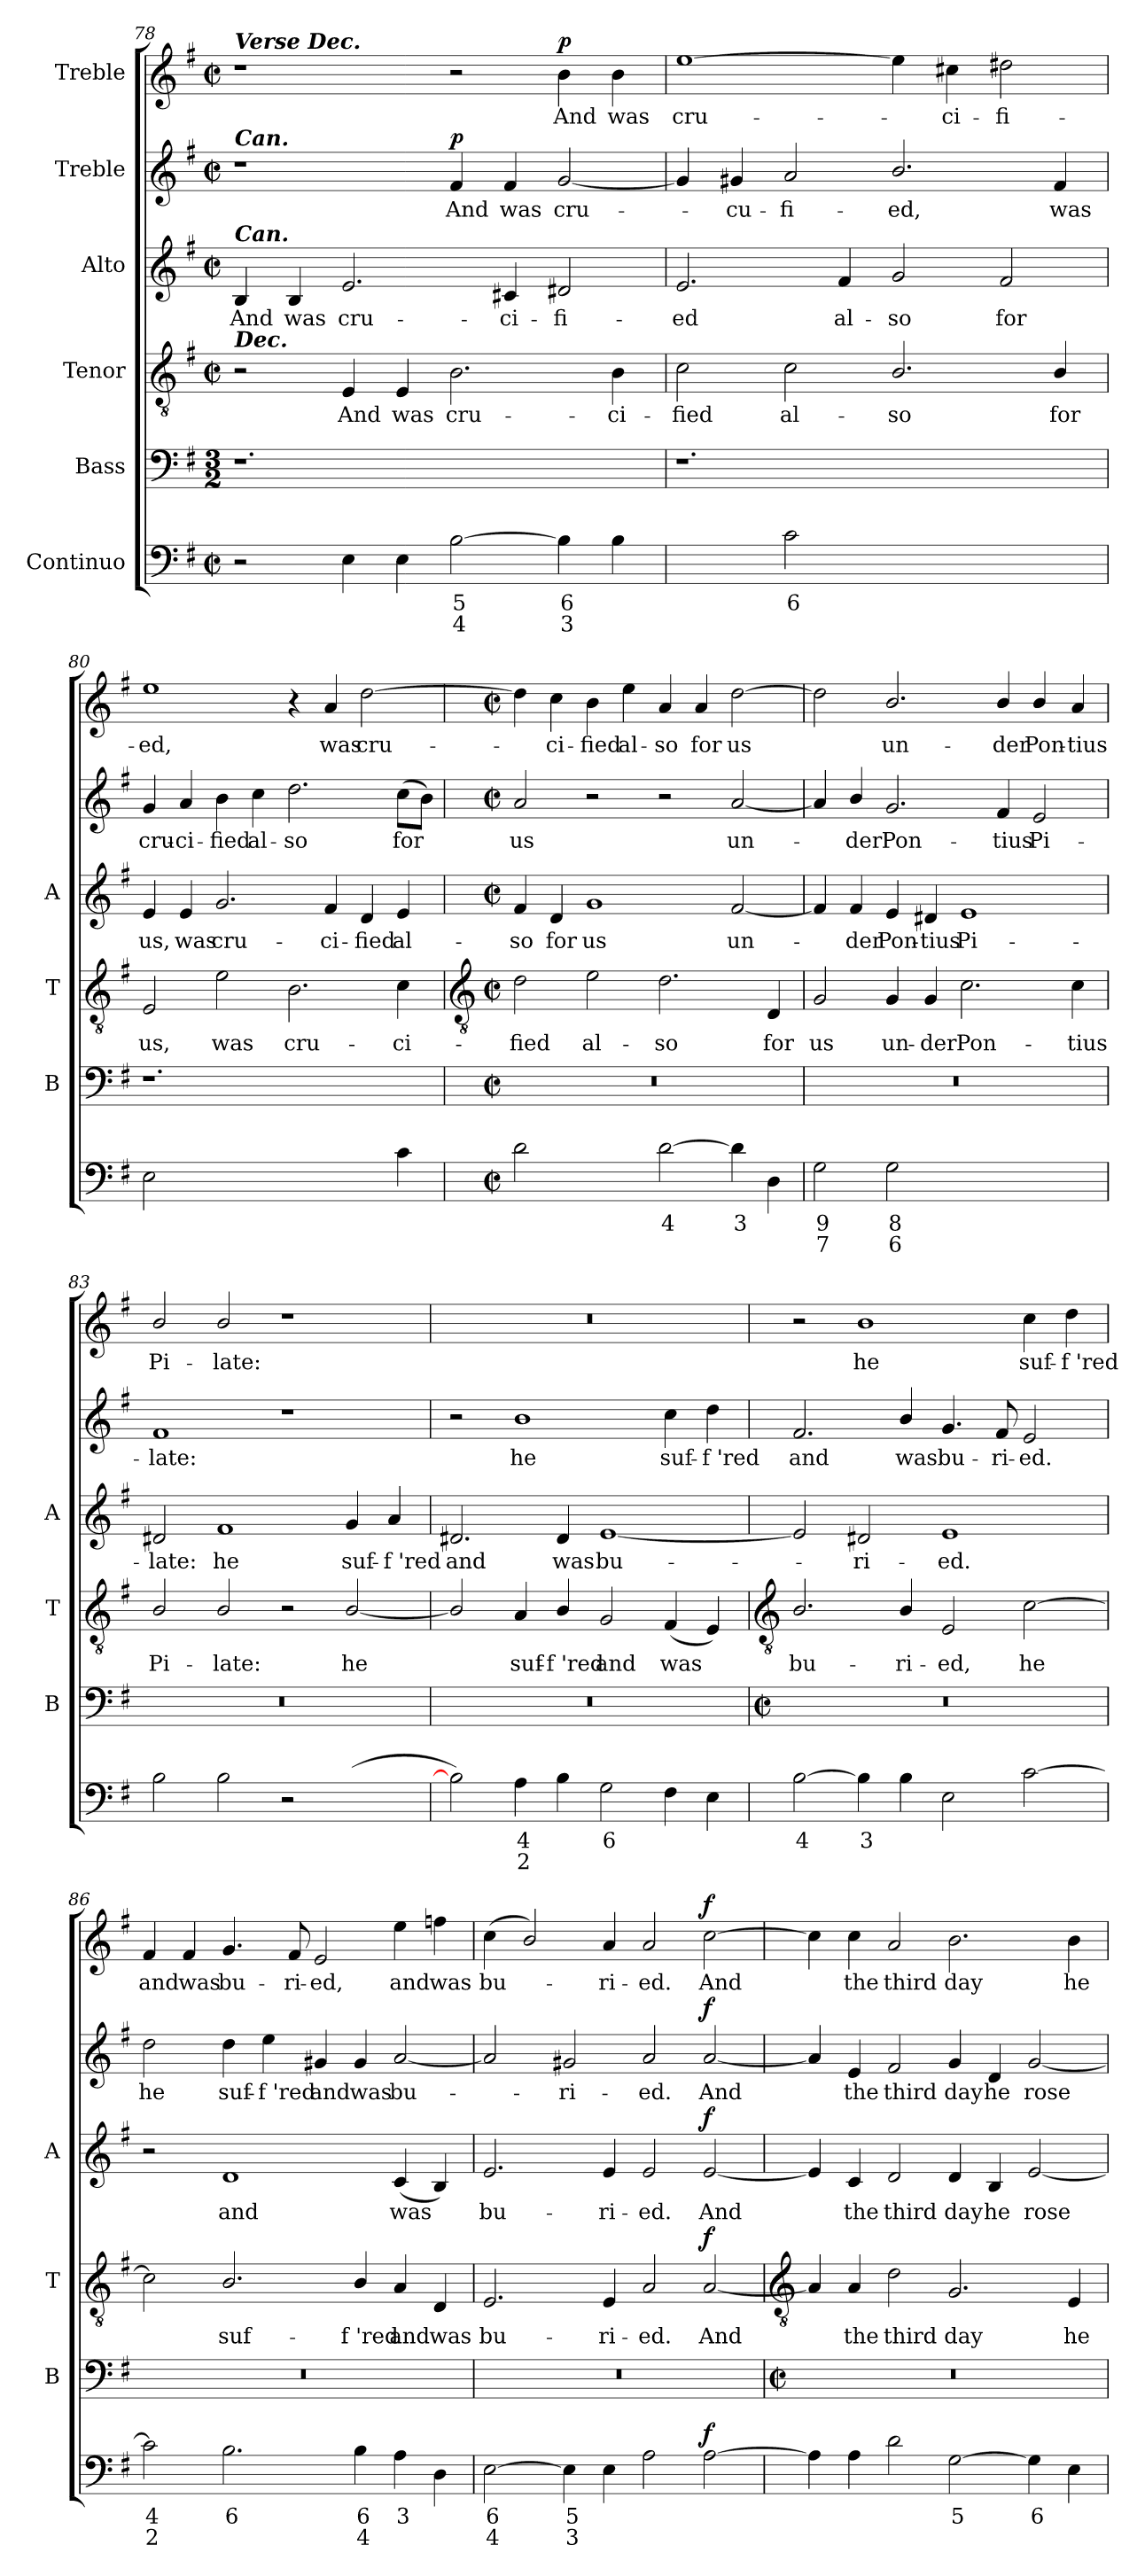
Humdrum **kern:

**kern	**text	**text	**dynam	**kern	**kern	**text	**dynam	**kern	**text	**dynam	**kern	**text	**dynam	**kern	**text	**dynam
*part6	*part6	*part6	*part6	*part5	*part4	*part4	*part4	*part3	*part3	*part3	*part2	*part2	*part2	*part1	*part1	*part1
*staff6	*staff6	*staff6	*staff6	*staff5	*staff4	*staff4	*staff4	*staff3	*staff3	*staff3	*staff2	*staff2	*staff2	*staff1	*staff1	*staff1
*I"Continuo	*	*	*	*I"Bass	*I"Tenor	*	*	*I"Alto	*	*	*I"Treble	*	*	*I"Treble	*	*
*	*	*	*	*I'B	*I'T	*	*	*I'A	*	*	*	*	*	*	*	*
!!LO:LB:g=z
*clefF4	*	*	*	*clefF4	*clefGv2	*	*	*clefG2	*	*	*clefG2	*	*	*clefG2	*	*
*k[f#]	*	*	*	*k[f#]	*k[f#]	*	*	*k[f#]	*	*	*k[f#]	*	*	*k[f#]	*	*
*G:	*	*	*	*G:	*G:	*	*	*G:	*	*	*G:	*	*	*G:	*	*
*M4/2	*	*	*	*M3/2	*M4/2	*	*	*M4/2	*	*	*M4/2	*	*	*M4/2	*	*
*met(c|)	*	*	*	*	*met(c|)	*	*	*met(c|)	*	*	*met(c|)	*	*	*met(c|)	*	*
=78	=78	=78	=78	=78	=78	=78	=78	=78	=78	=78	=78	=78	=78	=78	=78	=78
!	!	!	!	!	!	!	!	!	!	!	!	!	!	!LO:TX:a:Bi:t=Verse Dec.	!	!
!	!	!	!	!	!	!	!	!	!	!	!LO:TX:a:Bi:t=Can.	!	!	!	!	!
!	!	!	!	!	!	!	!	!LO:TX:a:Bi:t=Can.	!	!	!	!	!	!	!	!
!	!	!	!	!	!LO:TX:a:Bi:t=Dec.	!	!	!	!	!	!	!	!	!	!	!
!	!	!	!	!	!	!	!	!	!LO:LY:b	!	!	!	!	!	!	!
2r	.	.	.	1.r	2r	.	.	4B	And	.	1r	.	.	1r	.	.
!	!	!	!	!	!	!	!	!	!LO:LY:b	!	!	!	!	!	!	!
.	.	.	.	.	.	.	.	4B	was	.	.	.	.	.	.	.
!	!	!	!	!	!	!LO:LY:b	!	!	!LO:LY:b	!	!	!	!	!	!	!
4E	.	.	.	.	4E	And	.	2.e	cru-	.	.	.	.	.	.	.
!	!	!	!	!	!	!LO:LY:b	!	!	!	!	!	!	!	!	!	!
4E	.	.	.	.	4E	was	.	.	.	.	.	.	.	.	.	.
!	!LO:LY:b	!LO:LY:b	!	!	!	!LO:LY:b	!	!	!	!	!	!LO:LY:b	!LO:DY:b	!	!	!
[2B	5	4	.	.	2.B	cru-	.	.	.	.	4f#	And	p	2r	.	.
!	!	!	!	!	!	!	!	!	!LO:LY:b	!	!	!LO:LY:b	!	!	!	!
.	.	.	.	.	.	.	.	4c#X	-ci-	.	4f#	was	.	.	.	.
!	!LO:LY:b	!LO:LY:b	!	!	!	!	!	!	!LO:LY:b	!	!	!LO:LY:b	!	!	!LO:LY:b	!LO:DY:b
4B]	6	3	.	2ryy	.	.	.	2d#X	-fi-	.	[2g	cru-	.	4b	And	p
!	!	!	!	!	!	!LO:LY:b	!	!	!	!	!	!	!	!	!LO:LY:b	!
4B	.	.	.	.	4B	-ci-	.	.	.	.	.	.	.	4b	was	.
=79	=79	=79	=79	=79	=79	=79	=79	=79	=79	=79	=79	=79	=79	=79	=79	=79
!	!LO:LY:b	!	!	!	!	!LO:LY:b	!	!	!LO:LY:b	!	!	!	!	!	!LO:LY:b	!
[4cyy	5	.	.	1.r	2c	-fied	.	2.e	-ed	.	4g]	.	.	[1ee	cru-	.
!	!LO:LY:b	!	!	!	!	!	!	!	!	!	!	!LO:LY:b	!	!	!	!
4cyy]	5	.	.	.	.	.	.	.	.	.	4g#X	cu-	.	.	.	.
!	!LO:LY:b	!	!	!	!	!LO:LY:b	!	!	!	!	!	!LO:LY:b	!	!	!	!
2c	6	.	.	.	2c	al-	.	.	.	.	2a	-fi-	.	.	.	.
!	!	!	!	!	!	!	!	!	!LO:LY:b	!	!	!	!	!	!	!
.	.	.	.	.	.	.	.	4f#	al-	.	.	.	.	.	.	.
!	!LO:LY:b	!LO:LY:b	!	!	!	!LO:LY:b	!	!	!LO:LY:b	!	!	!LO:LY:b	!	!	!	!
[2Byy	6	4	.	.	2.B/	-so	.	2g	-so	.	2.b/	-ed,	.	4ee]	.	.
!	!	!	!	!	!	!	!	!	!	!	!	!	!	!	!LO:LY:b	!
.	.	.	.	.	.	.	.	.	.	.	.	.	.	4cc#X	ci-	.
!	!LO:LY:b	!LO:LY:b	!	!	!	!	!	!	!LO:LY:b	!	!	!	!	!	!LO:LY:b	!
2Byy]	5	3	.	2ryy	.	.	.	2f#	for	.	.	.	.	2dd#X	-fi-	.
!	!	!	!	!	!	!LO:LY:b	!	!	!	!	!	!LO:LY:b	!	!	!	!
.	.	.	.	.	4B/	for	.	.	.	.	4f#	was	.	.	.	.
=80	=80	=80	=80	=80	=80	=80	=80	=80	=80	=80	=80	=80	=80	=80	=80	=80
!	!	!	!	!	!	!LO:LY:b	!	!	!LO:LY:b	!	!	!LO:LY:b	!	!	!LO:LY:b	!
2E	.	.	.	1.r	2E	us,	.	4e	us,	.	4g	cru-	.	1ee	-ed,	.
!	!	!	!	!	!	!	!	!	!LO:LY:b	!	!	!LO:LY:b	!	!	!	!
.	.	.	.	.	.	.	.	4e	was	.	4a	-ci-	.	.	.	.
!	!LO:LY:b	!	!	!	!	!LO:LY:b	!	!	!LO:LY:b	!	!	!LO:LY:b	!	!	!	!
[4eyy	5	.	.	.	2e	was	.	2.g	cru-	.	4b	-fied	.	.	.	.
!	!LO:LY:b	!	!	!	!	!	!	!	!	!	!	!LO:LY:b	!	!	!	!
4eyy]	6	.	.	.	.	.	.	.	.	.	4cc	al-	.	.	.	.
!	!LO:LY:b	!	!	!	!	!LO:LY:b	!	!	!	!	!	!LO:LY:b	!	!	!	!
[4Byy	6	.	.	.	2.B	cru-	.	.	.	.	2.dd	-so	.	4r	.	.
!	!LO:LY:b	!	!	!	!	!	!	!	!LO:LY:b	!	!	!	!	!	!LO:LY:b	!
4Byy_	5	.	.	.	.	.	.	4f#	-ci-	.	.	.	.	4a	was	.
!	!LO:LY:b	!	!	!	!	!	!	!	!LO:LY:b	!	!	!	!	!	!LO:LY:b	!
4Byy]	6	.	.	2ryy	.	.	.	4d	-fied	.	.	.	.	[2dd	cru-	.
!	!	!	!	!	!	!LO:LY:b	!	!	!LO:LY:b	!	!	!LO:LY:b	!	!	!	!
4c	.	.	.	.	4c	-ci-	.	4e	al-	.	(>8ccL	for	.	.	.	.
.	.	.	.	.	.	.	.	.	.	.	8bJ)	.	.	.	.	.
!!LO:LB:g=z
=81	=81	=81	=81	=81	=81	=81	=81	=81	=81	=81	=81	=81	=81	=81	=81	=81
*	*	*	*	*	*clefGv2	*	*	*	*	*	*	*	*	*	*	*
*M4/2	*	*	*	*M4/2	*M4/2	*	*	*M4/2	*	*	*M4/2	*	*	*M4/2	*	*
*met(c|)	*	*	*	*met(c|)	*met(c|)	*	*	*met(c|)	*	*	*met(c|)	*	*	*met(c|)	*	*
!	!	!	!	!	!	!LO:LY:b	!	!	!LO:LY:b	!	!	!LO:LY:b	!	!	!	!
2d	.	.	.	0r	2d	-fied	.	4f#	-so	.	2a	us	.	4dd]	.	.
!	!	!	!	!	!	!	!	!	!LO:LY:b	!	!	!	!	!	!LO:LY:b	!
.	.	.	.	.	.	.	.	4d	for	.	.	.	.	4cc	ci-	.
!	!LO:LY:b	!	!	!	!	!LO:LY:b	!	!	!LO:LY:b	!	!	!	!	!	!LO:LY:b	!
[4eyy	5	.	.	.	2e	al-	.	1g	us	.	2r	.	.	4b	-fied	.
!	!LO:LY:b	!	!	!	!	!	!	!	!	!	!	!	!	!	!LO:LY:b	!
4eyy]	6	.	.	.	.	.	.	.	.	.	.	.	.	4ee	al-	.
!	!LO:LY:b	!	!	!	!	!LO:LY:b	!	!	!	!	!	!	!	!	!LO:LY:b	!
[2d	4	.	.	.	2.d	-so	.	.	.	.	2r	.	.	4a	-so	.
!	!	!	!	!	!	!	!	!	!	!	!	!	!	!	!LO:LY:b	!
.	.	.	.	.	.	.	.	.	.	.	.	.	.	4a	for	.
!	!LO:LY:b	!	!	!	!	!	!	!	!LO:LY:b	!	!	!LO:LY:b	!	!	!LO:LY:b	!
4d]	3	.	.	.	.	.	.	[2f#	un-	.	[2a	un-	.	[2dd	us	.
!	!	!	!	!	!	!LO:LY:b	!	!	!	!	!	!	!	!	!	!
4D	.	.	.	.	4D	for	.	.	.	.	.	.	.	.	.	.
=82	=82	=82	=82	=82	=82	=82	=82	=82	=82	=82	=82	=82	=82	=82	=82	=82
!	!LO:LY:b	!LO:LY:b	!	!	!	!LO:LY:b	!	!	!	!	!	!	!	!	!	!
2G	9	7	.	0r	2G	us	.	4f#]	.	.	4a]	.	.	2dd]	.	.
!	!	!	!	!	!	!	!	!	!LO:LY:b	!	!	!LO:LY:b	!	!	!	!
.	.	.	.	.	.	.	.	4f#	der	.	4b/	der	.	.	.	.
!	!LO:LY:b	!LO:LY:b	!	!	!	!LO:LY:b	!	!	!LO:LY:b	!	!	!LO:LY:b	!	!	!LO:LY:b	!
2G	8	6	.	.	4G	un-	.	4e	Pon-	.	2.g	Pon-	.	2.b/	un-	.
!	!	!	!	!	!	!LO:LY:b	!	!	!LO:LY:b	!	!	!	!	!	!	!
.	.	.	.	.	4G	-der	.	4d#X	-tius	.	.	.	.	.	.	.
!	!LO:LY:b	!	!	!	!	!LO:LY:b	!	!	!LO:LY:b	!	!	!	!	!	!	!
[2.cyy	7	.	.	.	2.c	Pon-	.	1e	Pi-	.	.	.	.	.	.	.
!	!	!	!	!	!	!	!	!	!	!	!	!LO:LY:b	!	!	!LO:LY:b	!
.	.	.	.	.	.	.	.	.	.	.	4f#	-tius	.	4b/	-der	.
!	!	!	!	!	!	!	!	!	!	!	!	!LO:LY:b	!	!	!LO:LY:b	!
.	.	.	.	.	.	.	.	.	.	.	2e	Pi-	.	4b/	Pon-	.
!	!LO:LY:b	!	!	!	!	!LO:LY:b	!	!	!	!	!	!	!	!	!LO:LY:b	!
4cyy]	6	.	.	.	4c	-tius	.	.	.	.	.	.	.	4a	-tius	.
=83	=83	=83	=83	=83	=83	=83	=83	=83	=83	=83	=83	=83	=83	=83	=83	=83
!	!	!	!	!	!	!LO:LY:b	!	!	!LO:LY:b	!	!	!LO:LY:b	!	!	!LO:LY:b	!
2B	.	.	.	0r	2B/	Pi-	.	2d#X	-late:	.	1f#	-late:	.	2b/	Pi-	.
!	!	!	!	!	!	!LO:LY:b	!	!	!LO:LY:b	!	!	!	!	!	!LO:LY:b	!
2B	.	.	.	.	2B/	-late:	.	1f#	he	.	.	.	.	2b/	-late:	.
2r	.	.	.	.	2r	.	.	.	.	.	1r	.	.	1r	.	.
!	!LO:LY:b	!	!	!	!	!LO:LY:b	!	!	!LO:LY:b	!	!	!	!	!	!	!
(>[4Byy	6	.	.	.	[2B/	he	.	4g	suf-	.	.	.	.	.	.	.
!	!LO:LY:b	!	!	!	!	!	!	!	!LO:LY:b	!	!	!	!	!	!	!
4Byy_	7	.	.	.	.	.	.	4a	-f 'red	.	.	.	.	.	.	.
=84	=84	=84	=84	=84	=84	=84	=84	=84	=84	=84	=84	=84	=84	=84	=84	=84
!	!	!	!	!	!	!	!	!	!LO:LY:b	!	!	!	!	!	!	!
2B])	.	.	.	0r	2B/]	.	.	2.d#X	and	.	2r	.	.	0r	.	.
!	!LO:LY:b	!LO:LY:b	!	!	!	!LO:LY:b	!	!	!	!	!	!LO:LY:b	!	!	!	!
4A	4	2	.	.	4A	suf-	.	.	.	.	1b	he	.	.	.	.
!	!	!	!	!	!	!LO:LY:b	!	!	!LO:LY:b	!	!	!	!	!	!	!
4B	.	.	.	.	4B/	-f 'red	.	4d#	was	.	.	.	.	.	.	.
!	!LO:LY:b	!	!	!	!	!LO:LY:b	!	!	!LO:LY:b	!	!	!	!	!	!	!
2G	6	.	.	.	2G	and	.	[1e	bu-	.	.	.	.	.	.	.
!	!	!	!	!	!	!LO:LY:b	!	!	!	!	!	!LO:LY:b	!	!	!	!
4F#	.	.	.	.	(<4F#	was	.	.	.	.	4cc	suf-	.	.	.	.
!	!	!	!	!	!	!	!	!	!	!	!	!LO:LY:b	!	!	!	!
4E	.	.	.	.	4E)	.	.	.	.	.	4dd	-f 'red	.	.	.	.
!!LO:LB:g=z
=85	=85	=85	=85	=85	=85	=85	=85	=85	=85	=85	=85	=85	=85	=85	=85	=85
*	*	*	*	*	*clefGv2	*	*	*	*	*	*	*	*	*	*	*
*	*	*	*	*M4/2	*	*	*	*	*	*	*	*	*	*	*	*
*	*	*	*	*met(c|)	*	*	*	*	*	*	*	*	*	*	*	*
!	!LO:LY:b	!	!	!	!	!LO:LY:b	!	!	!	!	!	!LO:LY:b	!	!	!	!
[2B	4	.	.	0r	2.B/	bu-	.	2e]	.	.	2.f#	and	.	2r	.	.
!	!LO:LY:b	!	!	!	!	!	!	!	!LO:LY:b	!	!	!	!	!	!LO:LY:b	!
4B]	3	.	.	.	.	.	.	2d#X	ri-	.	.	.	.	1b	he	.
!	!	!	!	!	!	!LO:LY:b	!	!	!	!	!	!LO:LY:b	!	!	!	!
4B	.	.	.	.	4B/	-ri-	.	.	.	.	4b/	was	.	.	.	.
!	!	!	!	!	!	!LO:LY:b	!	!	!LO:LY:b	!	!	!LO:LY:b	!	!	!	!
2E	.	.	.	.	2E	-ed,	.	1e	-ed.	.	4.g	bu-	.	.	.	.
!	!	!	!	!	!	!	!	!	!	!	!	!LO:LY:b	!	!	!	!
.	.	.	.	.	.	.	.	.	.	.	8f#	-ri-	.	.	.	.
!	!	!	!	!	!	!LO:LY:b	!	!	!	!	!	!LO:LY:b	!	!	!LO:LY:b	!
[2c	.	.	.	.	[2c	he	.	.	.	.	2e	-ed.	.	4cc	suf-	.
!	!	!	!	!	!	!	!	!	!	!	!	!	!	!	!LO:LY:b	!
.	.	.	.	.	.	.	.	.	.	.	.	.	.	4dd	-f 'red	.
=86	=86	=86	=86	=86	=86	=86	=86	=86	=86	=86	=86	=86	=86	=86	=86	=86
!	!LO:LY:b	!LO:LY:b	!	!	!	!	!	!	!	!	!	!LO:LY:b	!	!	!LO:LY:b	!
2c]	4	2	.	0r	2c]	.	.	2r	.	.	2dd	he	.	4f#	and	.
!	!	!	!	!	!	!	!	!	!	!	!	!	!	!	!LO:LY:b	!
.	.	.	.	.	.	.	.	.	.	.	.	.	.	4f#	was	.
!	!LO:LY:b	!	!	!	!	!LO:LY:b	!	!	!LO:LY:b	!	!	!LO:LY:b	!	!	!LO:LY:b	!
2.B	6	.	.	.	2.B/	suf-	.	1d	and	.	4dd	suf-	.	4.g	bu-	.
!	!	!	!	!	!	!	!	!	!	!	!	!LO:LY:b	!	!	!	!
.	.	.	.	.	.	.	.	.	.	.	4ee	-f 'red	.	.	.	.
!	!	!	!	!	!	!	!	!	!	!	!	!	!	!	!LO:LY:b	!
.	.	.	.	.	.	.	.	.	.	.	.	.	.	8f#	-ri-	.
!	!	!	!	!	!	!	!	!	!	!	!	!LO:LY:b	!	!	!LO:LY:b	!
.	.	.	.	.	.	.	.	.	.	.	4g#X	and	.	2e	-ed,	.
!	!LO:LY:b	!LO:LY:b	!	!	!	!LO:LY:b	!	!	!	!	!	!LO:LY:b	!	!	!	!
4B	6	4	.	.	4B/	-f 'red	.	.	.	.	4g#	was	.	.	.	.
!	!LO:LY:b	!	!	!	!	!LO:LY:b	!	!	!LO:LY:b	!	!	!LO:LY:b	!	!	!LO:LY:b	!
4A	3	.	.	.	4A	and	.	(<4c	was	.	[2a	bu-	.	4ee	and	.
!	!	!	!	!	!	!LO:LY:b	!	!	!	!	!	!	!	!	!LO:LY:b	!
4D	.	.	.	.	4D	was	.	4B)	.	.	.	.	.	4ffn	was	.
=87	=87	=87	=87	=87	=87	=87	=87	=87	=87	=87	=87	=87	=87	=87	=87	=87
!	!LO:LY:b	!LO:LY:b	!	!	!	!LO:LY:b	!	!	!LO:LY:b	!	!	!	!	!	!LO:LY:b	!
[2E	6	4	.	0r	2.E	bu-	.	2.e	bu-	.	2a]	.	.	(<4cc	bu-	.
.	.	.	.	.	.	.	.	.	.	.	.	.	.	2b/)	.	.
!	!LO:LY:b	!LO:LY:b	!	!	!	!	!	!	!	!	!	!LO:LY:b	!	!	!	!
4E]	5	3	.	.	.	.	.	.	.	.	2g#X	ri-	.	.	.	.
!	!	!	!	!	!	!LO:LY:b	!	!	!LO:LY:b	!	!	!	!	!	!LO:LY:b	!
4E	.	.	.	.	4E	-ri-	.	4e	-ri-	.	.	.	.	4a	ri-	.
!	!	!	!	!	!	!LO:LY:b	!	!	!LO:LY:b	!	!	!LO:LY:b	!	!	!LO:LY:b	!
2A	.	.	.	.	2A	-ed.	.	2e	-ed.	.	2a	-ed.	.	2a	-ed.	.
!	!	!	!LO:DY:b	!	!	!LO:LY:b	!LO:DY:b	!	!LO:LY:b	!LO:DY:b	!	!LO:LY:b	!LO:DY:b	!	!LO:LY:b	!LO:DY:b
[2A	.	.	f	.	[2A	And	f	[2e	And	f	[2a	And	f	[2cc	And	f
!!LO:LB:g=z
=88	=88	=88	=88	=88	=88	=88	=88	=88	=88	=88	=88	=88	=88	=88	=88	=88
*	*	*	*	*	*clefGv2	*	*	*	*	*	*	*	*	*	*	*
*	*	*	*	*M4/2	*	*	*	*	*	*	*	*	*	*	*	*
*	*	*	*	*met(c|)	*	*	*	*	*	*	*	*	*	*	*	*
4A]	.	.	.	0r	4A]	.	.	4e]	.	.	4a]	.	.	4cc]	.	.
!	!	!	!	!	!	!LO:LY:b	!	!	!LO:LY:b	!	!	!LO:LY:b	!	!	!LO:LY:b	!
4A	.	.	.	.	4A	the	.	4c	the	.	4e	the	.	4cc	the	.
!	!	!	!	!	!	!LO:LY:b	!	!	!LO:LY:b	!	!	!LO:LY:b	!	!	!LO:LY:b	!
2d	.	.	.	.	2d	third	.	2d	third	.	2f#	third	.	2a	third	.
!	!LO:LY:b	!	!	!	!	!LO:LY:b	!	!	!LO:LY:b	!	!	!LO:LY:b	!	!	!LO:LY:b	!
[2G	5	.	.	.	2.G	day	.	4d	day	.	4g	day	.	2.b	day	.
!	!	!	!	!	!	!	!	!	!LO:LY:b	!	!	!LO:LY:b	!	!	!	!
.	.	.	.	.	.	.	.	4B	he	.	4d	he	.	.	.	.
!	!LO:LY:b	!	!	!	!	!	!	!	!LO:LY:b	!	!	!LO:LY:b	!	!	!	!
4G]	6	.	.	.	.	.	.	[2e	rose	.	[2g	rose	.	.	.	.
!	!	!	!	!	!	!LO:LY:b	!	!	!	!	!	!	!	!	!LO:LY:b	!
4E	.	.	.	.	4E	he	.	.	.	.	.	.	.	4b	he	.
=	=	=	=	=	=	=	=	=	=	=	=	=	=	=	=	=
*-	*-	*-	*-	*-	*-	*-	*-	*-	*-	*-	*-	*-	*-	*-	*-	*-
